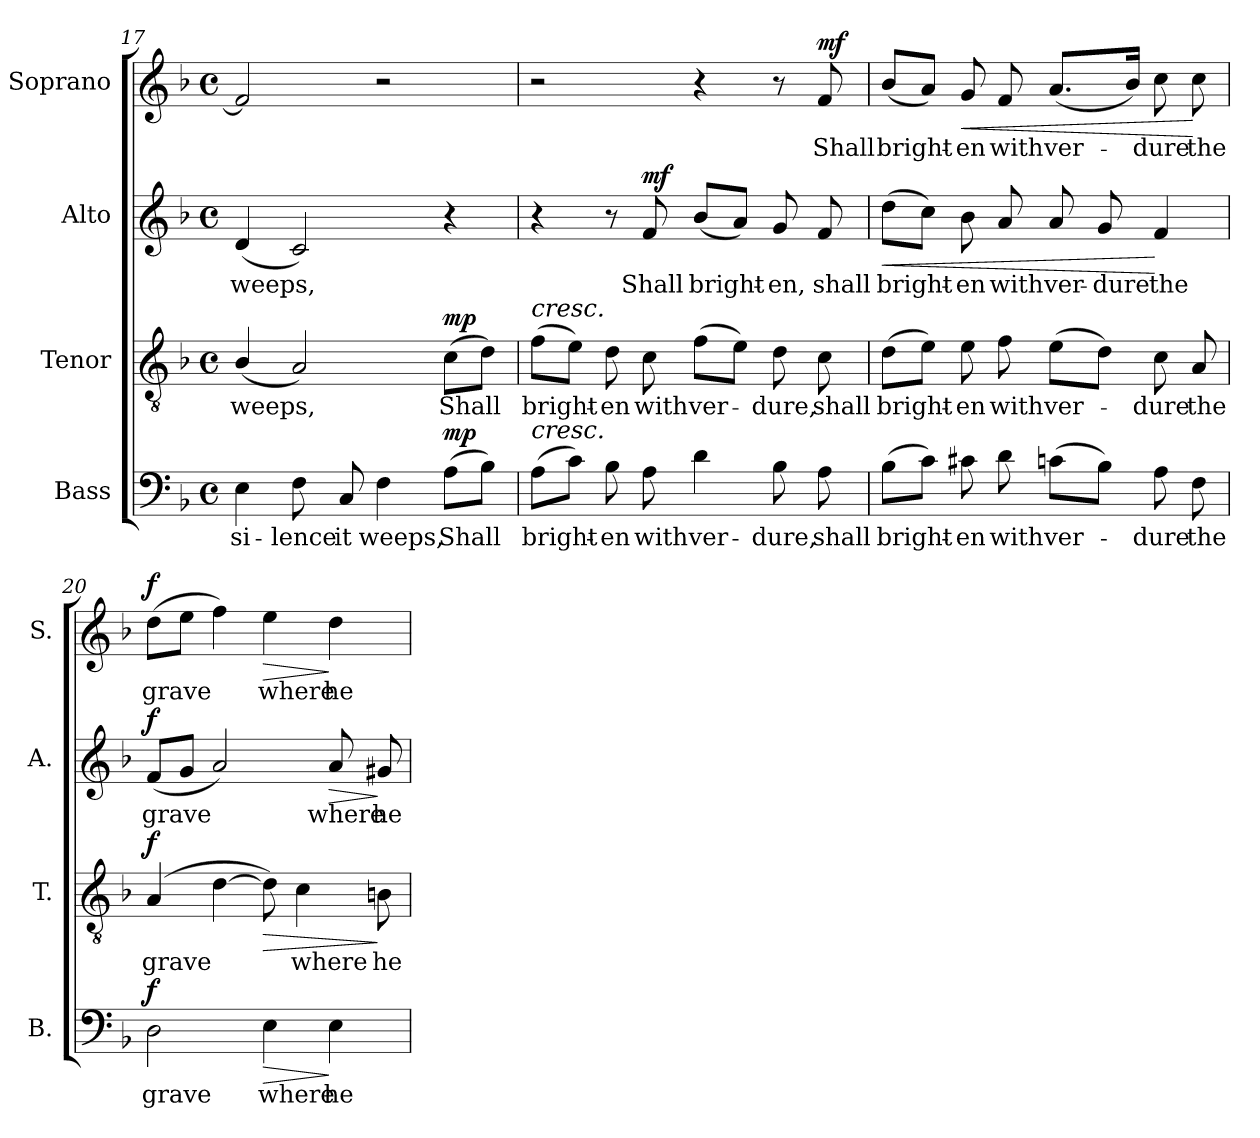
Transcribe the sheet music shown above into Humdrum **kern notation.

**kern	**text	**dynam	**kern	**text	**dynam	**kern	**text	**dynam	**kern	**text	**dynam
*part4	*part4	*part4	*part3	*part3	*part3	*part2	*part2	*part2	*part1	*part1	*part1
*staff4	*staff4	*staff4	*staff3	*staff3	*staff3	*staff2	*staff2	*staff2	*staff1	*staff1	*staff1
*I"Bass	*	*	*I"Tenor	*	*	*I"Alto	*	*	*I"Soprano	*	*
*I'B.	*	*	*I'T.	*	*	*I'A.	*	*	*I'S.	*	*
*clefF4	*	*	*clefGv2	*	*	*clefG2	*	*	*clefG2	*	*
*	*	*	*ITrd7c12	*	*	*	*	*	*	*	*
*k[b-]	*	*	*k[b-]	*	*	*k[b-]	*	*	*k[b-]	*	*
*F:	*	*	*F:	*	*	*F:	*	*	*F:	*	*
*M4/4	*	*	*M4/4	*	*	*M4/4	*	*	*M4/4	*	*
*met(c)	*	*	*met(c)	*	*	*met(c)	*	*	*met(c)	*	*
=17	=17	=17	=17	=17	=17	=17	=17	=17	=17	=17	=17
!	!LO:LY:b:color=#000000	!	!	!	!	!	!	!	!	!	!
!	!	!	!	!LO:LY:b:color=#000000	!	!	!	!	!	!	!
!	!	!	!	!	!	!	!LO:LY:b:color=#000000	!	!	!	!
4Ei\	si-	.	(4BB-i/	weeps,	.	(4di/	weeps,	.	2fi/]	.	.
!	!LO:LY:b:color=#000000	!	!	!	!	!	!	!	!	!	!
8Fi\	-lence	.	2AAi/)	.	.	2ci/)	.	.	.	.	.
!	!LO:LY:b:color=#000000	!	!	!	!	!	!	!	!	!	!
8Ci/	it	.	.	.	.	.	.	.	.	.	.
!	!LO:LY:b:color=#000000	!	!	!	!	!	!	!	!	!	!
4Fi\	weeps,	.	.	.	.	.	.	.	2r	.	.
!	!LO:LY:b:color=#000000	!	!	!	!	!	!	!	!	!	!
!	!	!	!	!LO:LY:b:color=#000000	!	!	!	!	!	!	!
(8Ai\L	Shall	mp	(8Ci\L	Shall	mp	4r	.	.	.	.	.
8B-i\J)	.	.	8Di\J)	.	.	.	.	.	.	.	.
=18	=18	=18	=18	=18	=18	=18	=18	=18	=18	=18	=18
!	!LO:LY:b:color=#000000	!	!	!	!	!	!	!	!	!	!
!	!	!	!LO:TX:a:i:t=cresc.	!	!	!	!	!	!	!	!
!LO:TX:a:i:t=cresc.	!	!	!	!	!	!	!	!	!	!	!
!	!	!	!	!LO:LY:b:color=#000000	!	!	!	!	!	!	!
(8Ai\L	bright-	.	(8Fi\L	bright-	.	4r	.	.	2r	.	.
8ci\J)	.	.	8Ei\J)	.	.	.	.	.	.	.	.
!	!LO:LY:b:color=#000000	!	!	!	!	!	!	!	!	!	!
!	!	!	!	!LO:LY:b:color=#000000	!	!	!	!	!	!	!
8B-i\	-en	.	8Di\	-en	.	8r	.	.	.	.	.
!	!LO:LY:b:color=#000000	!	!	!	!	!	!	!	!	!	!
!	!	!	!	!LO:LY:b:color=#000000	!	!	!	!	!	!	!
!	!	!	!	!	!	!	!LO:LY:b:color=#000000	!	!	!	!
8Ai\	with	.	8Ci\	with	.	8fi/	Shall	mf	.	.	.
!	!LO:LY:b:color=#000000	!	!	!	!	!	!	!	!	!	!
!	!	!	!	!LO:LY:b:color=#000000	!	!	!	!	!	!	!
!	!	!	!	!	!	!	!LO:LY:b:color=#000000	!	!	!	!
4di\	ver-	.	(8Fi\L	ver-	.	(8b-i/L	bright-	.	4r	.	.
.	.	.	8Ei\J)	.	.	8ai/J)	.	.	.	.	.
!	!LO:LY:b:color=#000000	!	!	!	!	!	!	!	!	!	!
!	!	!	!	!LO:LY:b:color=#000000	!	!	!	!	!	!	!
!	!	!	!	!	!	!	!LO:LY:b:color=#000000	!	!	!	!
8B-i\	-dure,	.	8Di\	-dure,	.	8gi/	-en,	.	8r	.	.
!	!LO:LY:b:color=#000000	!	!	!	!	!	!	!	!	!	!
!	!	!	!	!LO:LY:b:color=#000000	!	!	!	!	!	!	!
!	!	!	!	!	!	!	!LO:LY:b:color=#000000	!	!	!	!
!	!	!	!	!	!	!	!	!	!	!LO:LY:b:color=#000000	!
8Ai\	shall	.	8Ci\	shall	.	8fi/	shall	.	8fi/	Shall	mf
=19	=19	=19	=19	=19	=19	=19	=19	=19	=19	=19	=19
!	!LO:LY:b:color=#000000	!	!	!	!	!	!	!	!	!	!
!	!	!	!	!LO:LY:b:color=#000000	!	!	!	!	!	!	!
!	!	!	!	!	!	!	!LO:LY:b:color=#000000	!LO:HP:b	!	!	!
!	!	!	!	!	!	!	!	!	!	!LO:LY:b:color=#000000	!
(8B-i\L	bright-	.	(8Di\L	bright-	.	(8ddi\L	bright-	<	(8b-i/L	bright-	.
8ci\J)	.	.	8Ei\J)	.	.	8cci\J)	.	.	8ai/J)	.	.
!	!LO:LY:b:color=#000000	!	!	!	!	!	!	!	!	!	!
!	!	!	!	!LO:LY:b:color=#000000	!	!	!	!	!	!	!
!	!	!	!	!	!	!	!LO:LY:b:color=#000000	!	!	!	!
!	!	!	!	!	!	!	!	!	!	!LO:LY:b:color=#000000	!LO:HP:b
8c#Xi\	-en	.	8Ei\	-en	.	8b-i\	-en	.	8gi/	-en	<
!	!LO:LY:b:color=#000000	!	!	!	!	!	!	!	!	!	!
!	!	!	!	!LO:LY:b:color=#000000	!	!	!	!	!	!	!
!	!	!	!	!	!	!	!LO:LY:b:color=#000000	!	!	!	!
!	!	!	!	!	!	!	!	!	!	!LO:LY:b:color=#000000	!
8di\	with	.	8Fi\	with	.	8ai/	with	.	8fi/	with	.
!	!LO:LY:b:color=#000000	!	!	!	!	!	!	!	!	!	!
!	!	!	!	!LO:LY:b:color=#000000	!	!	!	!	!	!	!
!	!	!	!	!	!	!	!LO:LY:b:color=#000000	!	!	!	!
!	!	!	!	!	!	!	!	!	!	!LO:LY:b:color=#000000	!
(8cni\L	ver-	.	(8Ei\L	ver-	.	8ai/	ver-	.	(8.ai/L	ver-	.
!	!	!	!	!	!	!	!LO:LY:b:color=#000000	!	!	!	!
8B-i\J)	.	.	8Di\J)	.	.	8gi/	-dure	.	.	.	.
.	.	.	.	.	.	.	.	.	16b-i/Jk)	.	.
!	!LO:LY:b:color=#000000	!	!	!	!	!	!	!	!	!	!
!	!	!	!	!LO:LY:b:color=#000000	!	!	!	!	!	!	!
!	!	!	!	!	!	!	!LO:LY:b:color=#000000	!	!	!	!
!	!	!	!	!	!	!	!	!	!	!LO:LY:b:color=#000000	!
8Ai\	-dure	.	8Ci\	-dure	.	4fi/	the	[	8cci\	-dure	.
!	!LO:LY:b:color=#000000	!	!	!	!	!	!	!	!	!	!
!	!	!	!	!LO:LY:b:color=#000000	!	!	!	!	!	!	!
!	!	!	!	!	!	!	!	!	!	!LO:LY:b:color=#000000	!
8Fi\	the	.	8AAi/	the	.	.	.	.	8cci\	the	[
!!LO:LB:g=z
=20	=20	=20	=20	=20	=20	=20	=20	=20	=20	=20	=20
!	!LO:LY:b:color=#000000	!	!	!	!	!	!	!	!	!	!
!	!	!	!	!LO:LY:b:color=#000000	!	!	!	!	!	!	!
!	!	!	!	!	!	!	!LO:LY:b:color=#000000	!	!	!	!
!	!	!	!	!	!	!	!	!	!	!LO:LY:b:color=#000000	!
2Di\	grave	f	(4AAi/	grave	f	(8fi/L	grave	f	(8ddi\L	grave	f
.	.	.	.	.	.	8gi/J	.	.	8eei\J	.	.
.	.	.	[4Di\	.	.	2ai/)	.	.	4ffi\)	.	.
!	!LO:LY:b:color=#000000	!LO:HP:b	!	!	!LO:HP:b	!	!	!	!	!	!
!	!	!	!	!	!	!	!	!	!	!LO:LY:b:color=#000000	!LO:HP:b
4Ei\	where	>	8Di\])	.	>	.	.	.	4eei\	where	>
!	!	!	!	!LO:LY:b:color=#000000	!	!	!	!	!	!	!
.	.	.	4Ci\	where	.	.	.	.	.	.	.
!	!LO:LY:b:color=#000000	!	!	!	!	!	!	!	!	!	!
!	!	!	!	!	!	!	!LO:LY:b:color=#000000	!LO:HP:b	!	!	!
!	!	!	!	!	!	!	!	!	!	!LO:LY:b:color=#000000	!
4Ei\	he	]	.	.	.	8ai/	where	>	4ddi\	he	]
!	!	!	!	!LO:LY:b:color=#000000	!	!	!	!	!	!	!
!	!	!	!	!	!	!	!LO:LY:b:color=#000000	!	!	!	!
.	.	.	8BBni\	he	]	8g#Xi/	he	]	.	.	.
=	=	=	=	=	=	=	=	=	=	=	=
*-	*-	*-	*-	*-	*-	*-	*-	*-	*-	*-	*-
